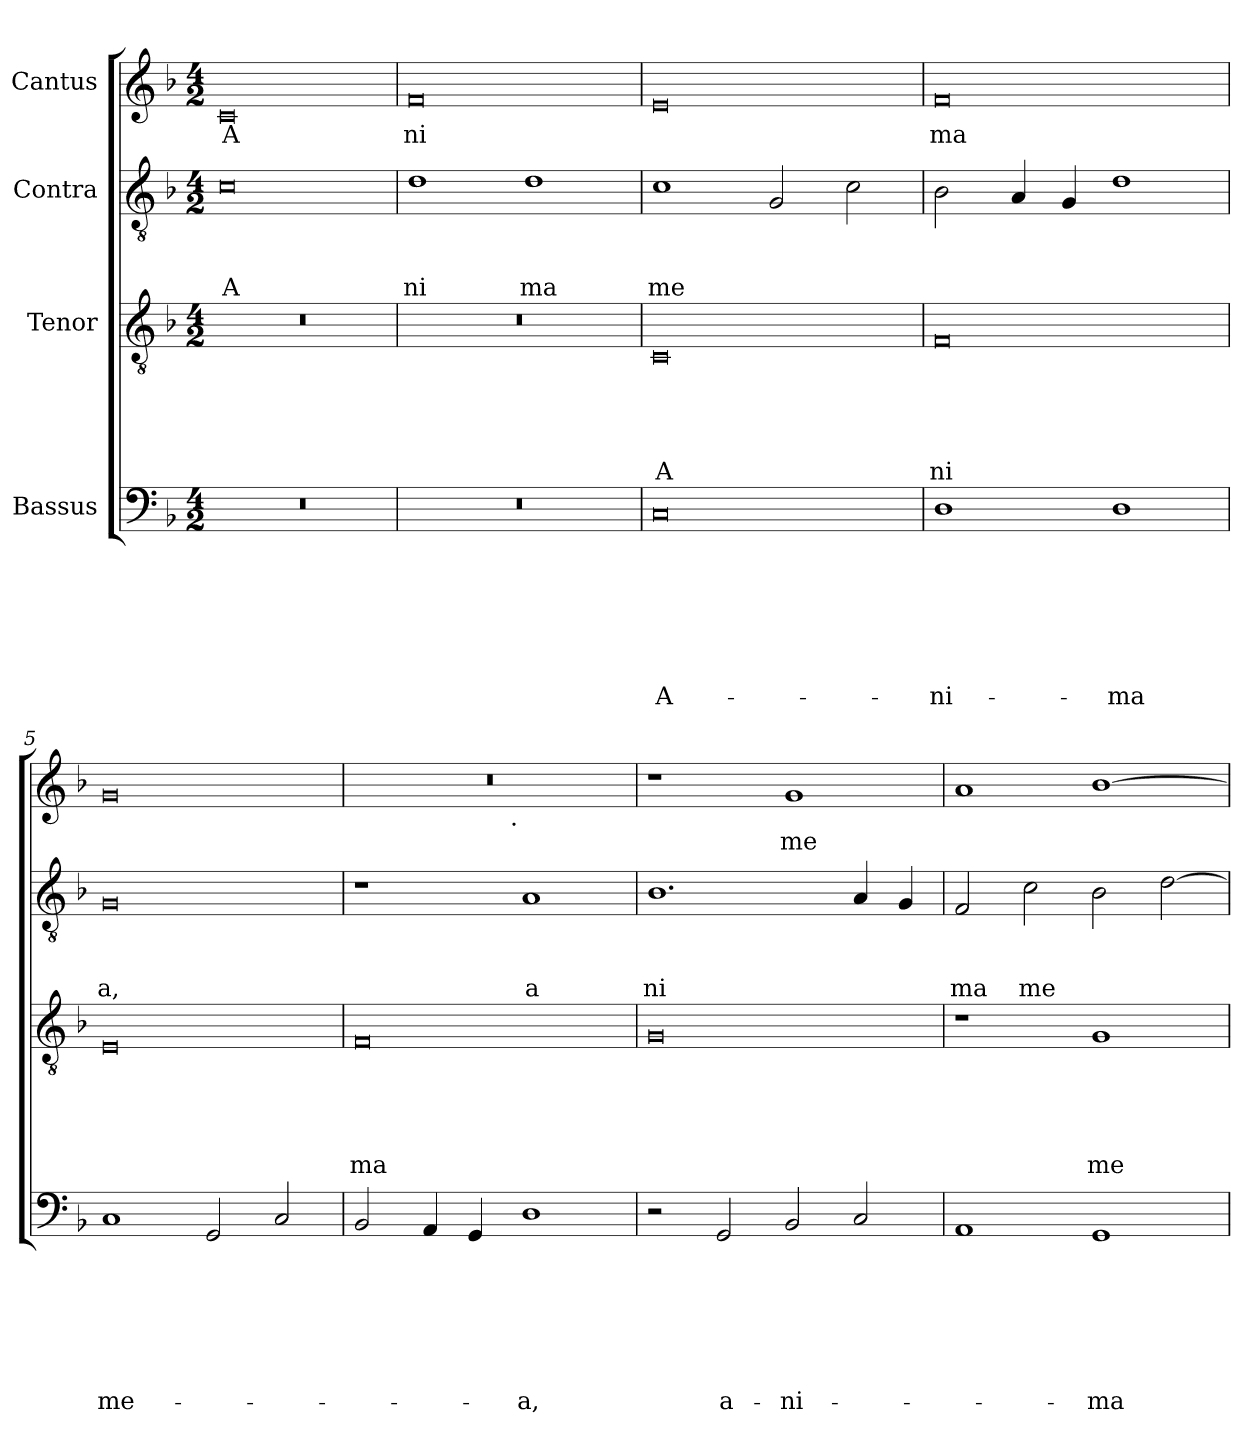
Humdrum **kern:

**kern	**text	**text	**text	**text	**text	**text	**text	**kern	**text	**text	**text	**text	**text	**kern	**text	**text	**text	**kern	**text
*part4	*part4	*part4	*part4	*part4	*part4	*part4	*part4	*part3	*part3	*part3	*part3	*part3	*part3	*part2	*part2	*part2	*part2	*part1	*part1
*staff4	*staff4	*staff4	*staff4	*staff4	*staff4	*staff4	*staff4	*staff3	*staff3	*staff3	*staff3	*staff3	*staff3	*staff2	*staff2	*staff2	*staff2	*staff1	*staff1
*I"Bassus	*	*	*	*	*	*	*	*I"Tenor	*	*	*	*	*	*I"Contra	*	*	*	*I"Cantus	*
*clefF4	*	*	*	*	*	*	*	*clefGv2	*	*	*	*	*	*clefGv2	*	*	*	*clefG2	*
*k[b-]	*	*	*	*	*	*	*	*k[b-]	*	*	*	*	*	*k[b-]	*	*	*	*k[b-]	*
*F:	*	*	*	*	*	*	*	*F:	*	*	*	*	*	*F:	*	*	*	*F:	*
*M4/2	*	*	*	*	*	*	*	*M4/2	*	*	*	*	*	*M4/2	*	*	*	*M4/2	*
=1	=1	=1	=1	=1	=1	=1	=1	=1	=1	=1	=1	=1	=1	=1	=1	=1	=1	=1	=1
!	!	!	!	!	!	!	!	!	!	!	!	!	!	!	!	!	!LO:LY:b	!	!LO:LY:b
0r	.	.	.	.	.	.	.	0r	.	.	.	.	.	0c	.	.	A	0c	A
=2	=2	=2	=2	=2	=2	=2	=2	=2	=2	=2	=2	=2	=2	=2	=2	=2	=2	=2	=2
!	!	!	!	!	!	!	!	!	!	!	!	!	!	!	!	!	!LO:LY:b	!	!LO:LY:b
0r	.	.	.	.	.	.	.	0r	.	.	.	.	.	1d	.	.	ni	0f	ni
!	!	!	!	!	!	!	!	!	!	!	!	!	!	!	!	!	!LO:LY:b	!	!
.	.	.	.	.	.	.	.	.	.	.	.	.	.	1d	.	.	ma	.	.
=3	=3	=3	=3	=3	=3	=3	=3	=3	=3	=3	=3	=3	=3	=3	=3	=3	=3	=3	=3
!	!	!	!	!	!	!	!LO:LY:b	!	!	!	!	!	!LO:LY:b	!	!	!	!LO:LY:b	!	!
0C	.	.	.	.	.	.	A-	0C	.	.	.	.	A	1c	.	.	me	0e	.
.	.	.	.	.	.	.	.	.	.	.	.	.	.	2G/	.	.	.	.	.
.	.	.	.	.	.	.	.	.	.	.	.	.	.	2c\	.	.	.	.	.
=4	=4	=4	=4	=4	=4	=4	=4	=4	=4	=4	=4	=4	=4	=4	=4	=4	=4	=4	=4
!	!	!	!	!	!	!	!LO:LY:b	!	!	!	!	!	!LO:LY:b	!	!	!	!	!	!LO:LY:b
1D	.	.	.	.	.	.	-ni-	0F	.	.	.	.	ni	2B-\	.	.	.	0f	ma
.	.	.	.	.	.	.	.	.	.	.	.	.	.	4A/	.	.	.	.	.
.	.	.	.	.	.	.	.	.	.	.	.	.	.	4G/	.	.	.	.	.
!	!	!	!	!	!	!	!LO:LY:b	!	!	!	!	!	!	!	!	!	!	!	!
1D	.	.	.	.	.	.	-ma	.	.	.	.	.	.	1d	.	.	.	.	.
=5	=5	=5	=5	=5	=5	=5	=5	=5	=5	=5	=5	=5	=5	=5	=5	=5	=5	=5	=5
!	!	!	!	!	!	!	!LO:LY:b	!	!	!	!	!	!	!	!	!	!LO:LY:b	!	!
1C	.	.	.	.	.	.	me-	0E	.	.	.	.	.	0G	.	.	a,	0g<	.
2GG/	.	.	.	.	.	.	.	.	.	.	.	.	.	.	.	.	.	.	.
2C/	.	.	.	.	.	.	.	.	.	.	.	.	.	.	.	.	.	.	.
=6	=6	=6	=6	=6	=6	=6	=6	=6	=6	=6	=6	=6	=6	=6	=6	=6	=6	=6	=6
!	!	!	!	!	!	!	!	!	!	!	!	!	!LO:LY:b	!	!	!	!	!	!
*	*	*	*	*	*	*	*	*	*	*	*	*	*	*	*	*	*	*^	*
2BB-/	.	.	.	.	.	.	.	0F	.	.	.	.	ma	1r	.	.	.	0r	2ryy	.
4AA/	.	.	.	.	.	.	.	.	.	.	.	.	.	.	.	.	.	.	4...ryy	.
4GG/	.	.	.	.	.	.	.	.	.	.	.	.	.	.	.	.	.	.	.	.
!	!	!	!	!	!	!	!	!	!	!	!	!	!	!	!	!	!	!	!LO:TX:b:t=.	!
.	.	.	.	.	.	.	.	.	.	.	.	.	.	.	.	.	.	.	1ryy	.
!	!	!	!	!	!	!	!LO:LY:b	!	!	!	!	!	!	!	!	!	!LO:LY:b	!	!	!
1D	.	.	.	.	.	.	-a,	.	.	.	.	.	.	1A	.	.	a	.	.	.
.	.	.	.	.	.	.	.	.	.	.	.	.	.	.	.	.	.	.	32ryy	.
=7	=7	=7	=7	=7	=7	=7	=7	=7	=7	=7	=7	=7	=7	=7	=7	=7	=7	=7	=7	=7
!	!	!	!	!	!	!	!	!	!	!	!	!	!	!	!	!	!LO:LY:b	!	!	!
*	*	*	*	*	*	*	*	*	*	*	*	*	*	*	*	*	*	*v	*v	*
2r	.	.	.	.	.	.	.	0G	.	.	.	.	.	1.B-	.	.	ni	1r	.
!	!	!	!	!	!	!	!LO:LY:b	!	!	!	!	!	!	!	!	!	!	!	!
2GG/	.	.	.	.	.	.	a-	.	.	.	.	.	.	.	.	.	.	.	.
!	!	!	!	!	!	!	!LO:LY:b	!	!	!	!	!	!	!	!	!	!	!	!LO:LY:b
2BB-/	.	.	.	.	.	.	-ni-	.	.	.	.	.	.	.	.	.	.	1g	me
2C/	.	.	.	.	.	.	.	.	.	.	.	.	.	4A/	.	.	.	.	.
.	.	.	.	.	.	.	.	.	.	.	.	.	.	4G/	.	.	.	.	.
!!LO:LB:g=z
=8	=8	=8	=8	=8	=8	=8	=8	=8	=8	=8	=8	=8	=8	=8	=8	=8	=8	=8	=8
!	!	!	!	!	!	!	!	!	!	!	!	!	!	!	!	!	!LO:LY:b	!	!
1AA	.	.	.	.	.	.	.	1r	.	.	.	.	.	2F/	.	.	ma	1a	.
!	!	!	!	!	!	!	!	!	!	!	!	!	!	!	!	!	!LO:LY:b	!	!
.	.	.	.	.	.	.	.	.	.	.	.	.	.	2c\	.	.	me	.	.
!	!	!	!	!	!	!	!LO:LY:b	!	!	!	!	!	!LO:LY:b	!	!	!	!	!	!
1GG	.	.	.	.	.	.	-ma	1G	.	.	.	.	me-	2B-\	.	.	.	[>1b-	.
.	.	.	.	.	.	.	.	.	.	.	.	.	.	[>2d\	.	.	.	.	.
=	=	=	=	=	=	=	=	=	=	=	=	=	=	=	=	=	=	=	=
*-	*-	*-	*-	*-	*-	*-	*-	*-	*-	*-	*-	*-	*-	*-	*-	*-	*-	*-	*-
